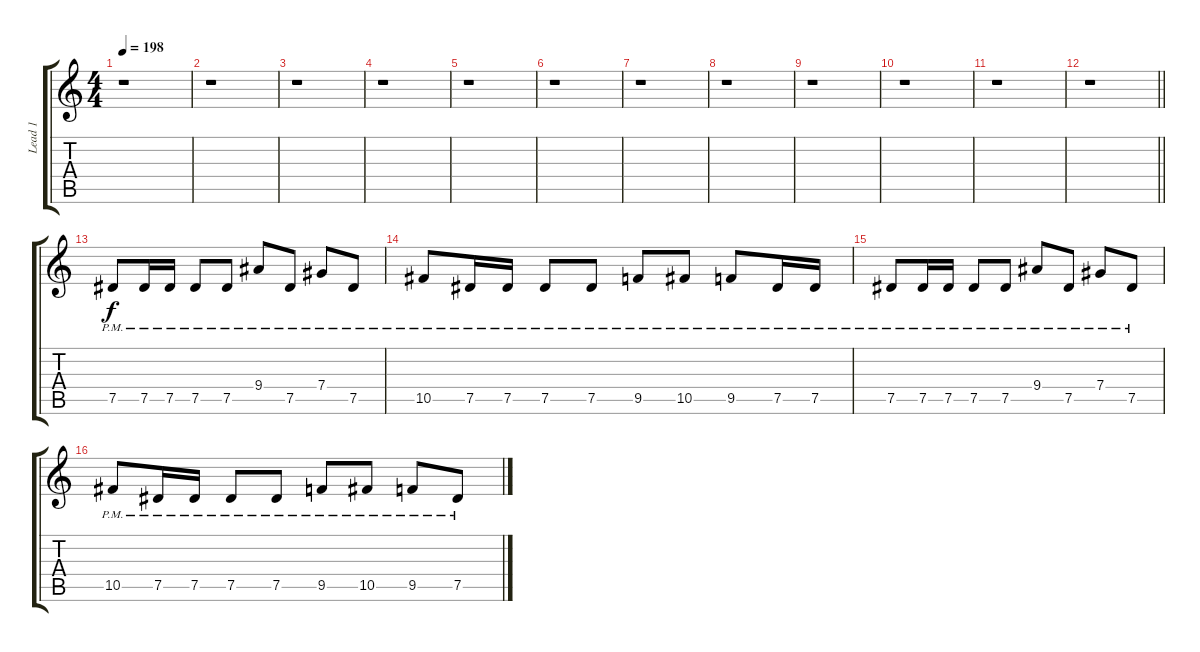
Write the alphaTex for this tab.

\track ("Lead 1" "Lead 1") {instrument distortionguitar}
\staff {score tabs}
\tuning (Eb4 Bb3 Gb3 Db3 Ab2 Eb2) {hide}
\ts (4 4)
\tempo 198
\clef g2
\ks c
r.1{dy f} |
r.1 |
r.1 |
r.1 |
r.1 |
r.1 |
r.1 |
r.1 |
r.1 |
r.1 |
r.1 |
\barLineRight lightlight
r.1 |
7.5{pm}.8 7.5{pm}.16 7.5{pm}.16 7.5{pm}.8 7.5{pm}.8 9.4{pm}.8 7.5{pm}.8 7.4{pm}.8 7.5{pm}.8 |
10.5{pm}.8 7.5{pm}.16 7.5{pm}.16 7.5{pm}.8 7.5{pm}.8 9.5{pm}.8 10.5{pm}.8 9.5{pm}.8 7.5{pm}.16 7.5{pm}.16 |
7.5{pm}.8 7.5{pm}.16 7.5{pm}.16 7.5{pm}.8 7.5{pm}.8 9.4{pm}.8 7.5{pm}.8 7.4{pm}.8 7.5{pm}.8 |
10.5{pm}.8 7.5{pm}.16 7.5{pm}.16 7.5{pm}.8 7.5{pm}.8 9.5{pm}.8 10.5{pm}.8 9.5{pm}.8 7.5{pm}.8
